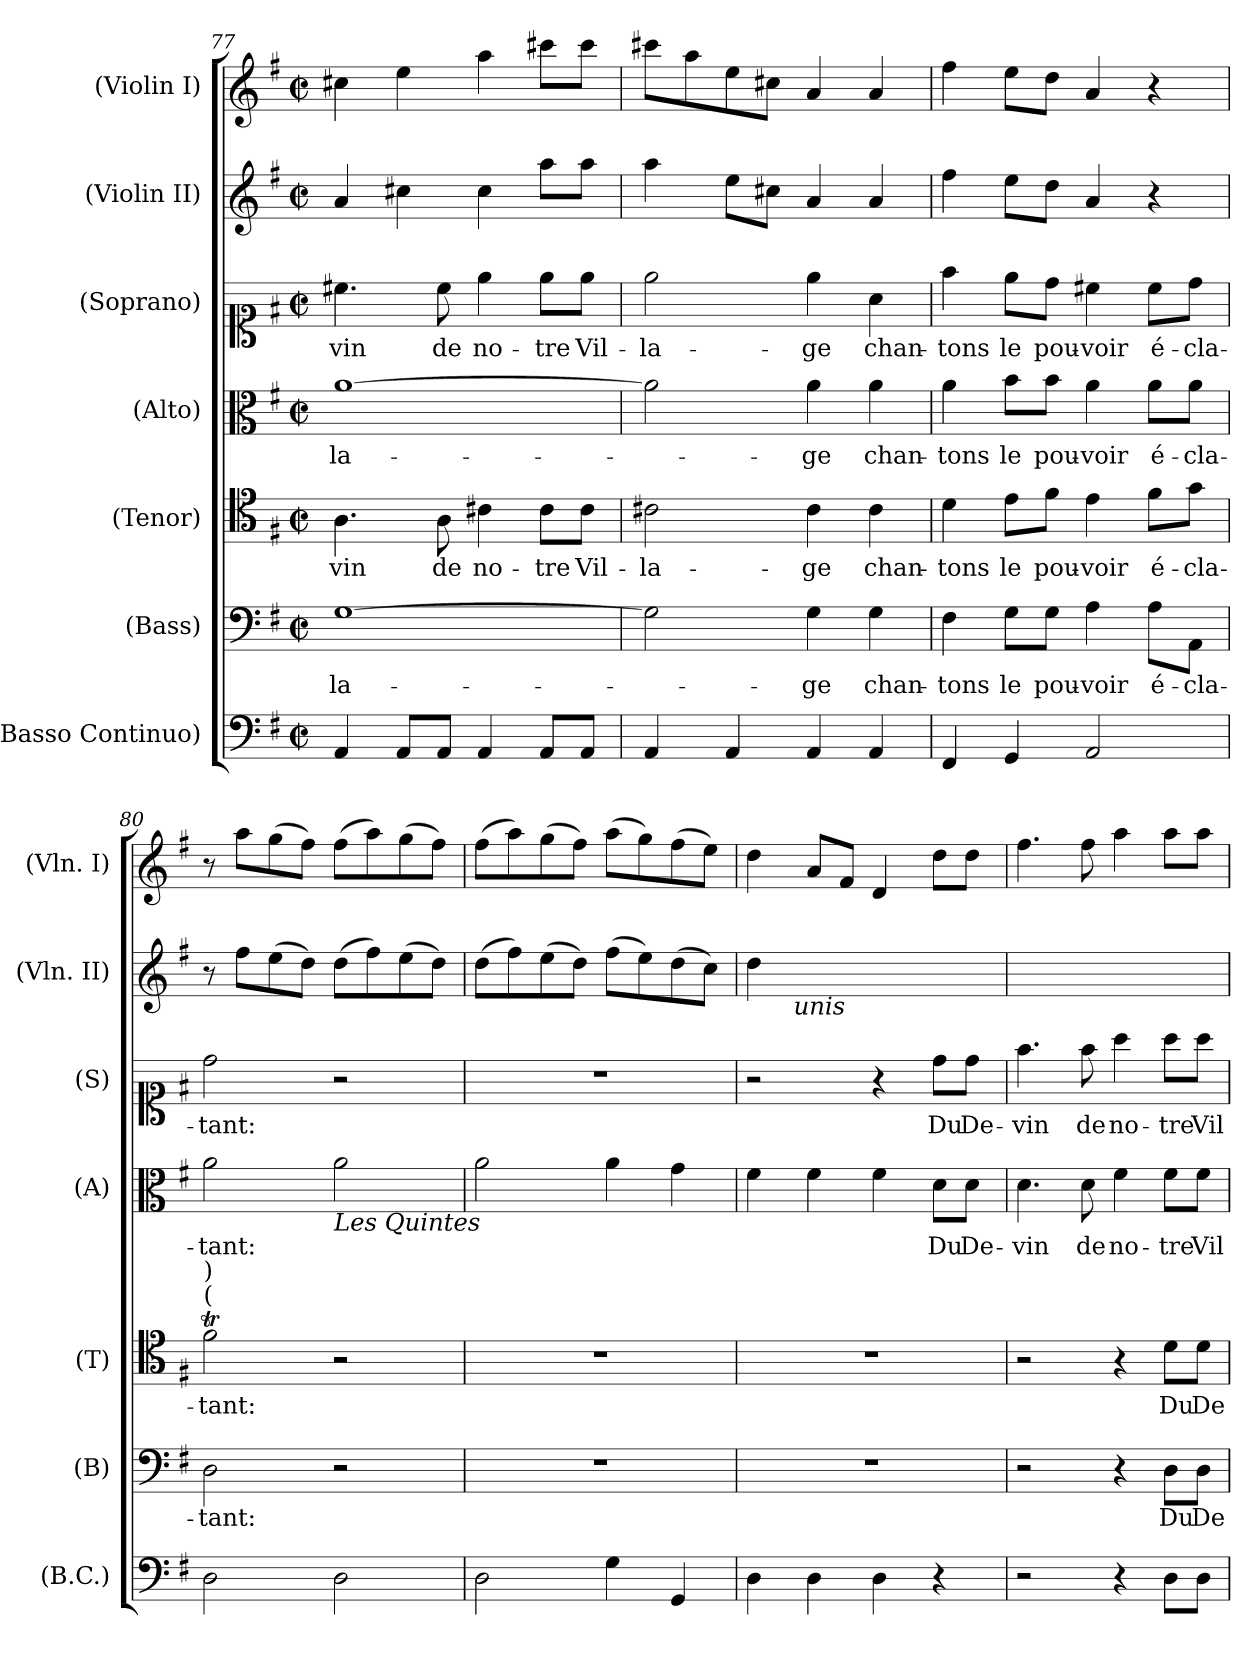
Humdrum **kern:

**kern	**kern	**text	**kern	**text	**kern	**text	**kern	**text	**kern	**kern
*part7	*part6	*part6	*part5	*part5	*part4	*part4	*part3	*part3	*part2	*part1
*staff7	*staff6	*staff6	*staff5	*staff5	*staff4	*staff4	*staff3	*staff3	*staff2	*staff1
*I"(Basso Continuo)	*I"(Bass)	*	*I"(Tenor)	*	*I"(Alto)	*	*I"(Soprano)	*	*I"(Violin II)	*I"(Violin I)
*I'(B.C.)	*I'(B)	*	*I'(T)	*	*I'(A)	*	*I'(S)	*	*I'(Vln. II)	*I'(Vln. I)
*clefF4	*clefF4	*	*clefC4	*	*clefC3	*	*clefC1	*	*clefG2	*clefG2
*k[f#]	*k[f#]	*	*k[f#]	*	*k[f#]	*	*k[f#]	*	*k[f#]	*k[f#]
*G:	*G:	*	*G:	*	*G:	*	*G:	*	*G:	*G:
*M2/2	*M2/2	*	*M2/2	*	*M2/2	*	*M2/2	*	*M2/2	*M2/2
*met(c|)	*met(c|)	*	*met(c|)	*	*met(c|)	*	*met(c|)	*	*met(c|)	*met(c|)
=77	=77	=77	=77	=77	=77	=77	=77	=77	=77	=77
4AA/	[1G	-la-	4.A\	-vin	[1a	-la-	4.cc#X\	-vin	4a/	4cc#X\
8AA/L	.	.	.	.	.	.	.	.	4cc#X\	4ee\
8AA/J	.	.	8A\	de	.	.	8cc#\	de	.	.
4AA/	.	.	4c#X\	no-	.	.	4ee\	no-	4cc#\	4aa\
8AA/L	.	.	8c#\L	-tre	.	.	8ee\L	-tre	8aa\L	8ccc#X\L
8AA/J	.	.	8c#\J	Vil-	.	.	8ee\J	Vil-	8aa\J	8ccc#\J
=78	=78	=78	=78	=78	=78	=78	=78	=78	=78	=78
4AA/	2G\]	.	2c#X\	-la-	2a\]	.	2ee\	-la-	4aa\	8ccc#X\L
.	.	.	.	.	.	.	.	.	.	8aa\
4AA/	.	.	.	.	.	.	.	.	8ee\L	8ee\
.	.	.	.	.	.	.	.	.	8cc#X\J	8cc#X\J
4AA/	4G\	-ge	4c#\	-ge	4a\	-ge	4ee\	-ge	4a/	4a/
4AA/	4G\	chan-	4c#\	chan-	4a\	chan-	4a\	chan-	4a/	4a/
=79	=79	=79	=79	=79	=79	=79	=79	=79	=79	=79
4FF#/	4F#\	-tons	4d\	-tons	4a\	-tons	4ff#\	-tons	4ff#\	4ff#\
4GG/	8G\L	le	8e\L	le	8b\L	le	8ee\L	le	8ee\L	8ee\L
.	8G\J	pou-	8f#\J	pou-	8b\J	pou-	8dd\J	pou-	8dd\J	8dd\J
2AA/	4A\	-voir	4e\	-voir	4a\	-voir	4cc#X\	-voir	4a/	4a/
.	8A\L	é-	8f#\L	é-	8a\L	é-	8cc#\L	é-	4r	4r
.	8AA\J	-cla-	8g\J	-cla-	8a\J	-cla-	8dd\J	-cla-	.	.
!!LO:LB:g=z
=80	=80	=80	=80	=80	=80	=80	=80	=80	=80	=80
!	!	!	!LO:TX:a:t=(	!	!	!	!	!	!	!
!	!	!	!LO:TX:a:t=)	!	!	!	!	!	!	!
2D\	2D\	-tant:	2f#t>\	-tant:	2aZ\	-tant:	2dd\	-tant:	8r	8r
.	.	.	.	.	.	.	.	.	8ff#\L	8aa\L
.	.	.	.	.	.	.	.	.	(8ee\	(8gg\
.	.	.	.	.	.	.	.	.	8dd\J)	8ff#\J)
!	!	!	!	!	!LO:TX:b:i:t=Les Quintes	!	!	!	!	!
2D\	2r	.	2r	.	2a\	.	2r	.	(8dd\L	(8ff#\L
.	.	.	.	.	.	.	.	.	8ff#\)	8aa\)
.	.	.	.	.	.	.	.	.	(8ee\	(8gg\
.	.	.	.	.	.	.	.	.	8dd\J)	8ff#\J)
=81	=81	=81	=81	=81	=81	=81	=81	=81	=81	=81
2D\	1r	.	1r	.	2a\	.	1r	.	(8dd\L	(8ff#\L
.	.	.	.	.	.	.	.	.	8ff#\)	8aa\)
.	.	.	.	.	.	.	.	.	(8ee\	(8gg\
.	.	.	.	.	.	.	.	.	8dd\J)	8ff#\J)
4G\	.	.	.	.	4a\	.	.	.	(8ff#\L	(8aa\L
.	.	.	.	.	.	.	.	.	8ee\)	8gg\)
4GG/	.	.	.	.	4g\	.	.	.	(8dd\	(8ff#\
.	.	.	.	.	.	.	.	.	8cc\J)	8ee\J)
=82	=82	=82	=82	=82	=82	=82	=82	=82	=82	=82
*	*	*	*	*	*	*	*	*	*^	*
4D\	1r	.	1r	.	4f#\	.	2r	.	4dd\	8..ryy	4dd\
!	!	!	!	!	!	!	!	!	!	!LO:TX:b:i:t=unis	!
.	.	.	.	.	.	.	.	.	.	2ryy	.
4D\	.	.	.	.	4f#\	.	.	.	4ryy	.	8a/L
.	.	.	.	.	.	.	.	.	.	.	8f#/J
4D\	.	.	.	.	4f#Z\	.	4r	.	2ryy	.	4d/
.	.	.	.	.	.	.	.	.	.	4ryy	.
4r	.	.	.	.	8d\L	Du	8dd\L	Du	.	.	8dd\L
.	.	.	.	.	8d\J	De-	8dd\J	De-	.	.	8dd\J
.	.	.	.	.	.	.	.	.	.	32ryy	.
*	*	*	*	*	*	*	*	*	*v	*v	*
=83	=83	=83	=83	=83	=83	=83	=83	=83	=83	=83
2r	2r	.	2r	.	4.d\	-vin	4.ff#\	-vin	1ryy	4.ff#\
.	.	.	.	.	8d\	de	8ff#\	de	.	8ff#\
4r	4r	.	4r	.	4f#\	no-	4aa\	no-	.	4aa\
8D\L	8D\L	Du	8d\L	Du	8f#\L	-tre	8aa\L	-tre	.	8aa\L
8D\J	8D\J	De-	8d\J	De-	8f#\J	Vil-	8aa\J	Vil-	.	8aa\J
=	=	=	=	=	=	=	=	=	=	=
*-	*-	*-	*-	*-	*-	*-	*-	*-	*-	*-
